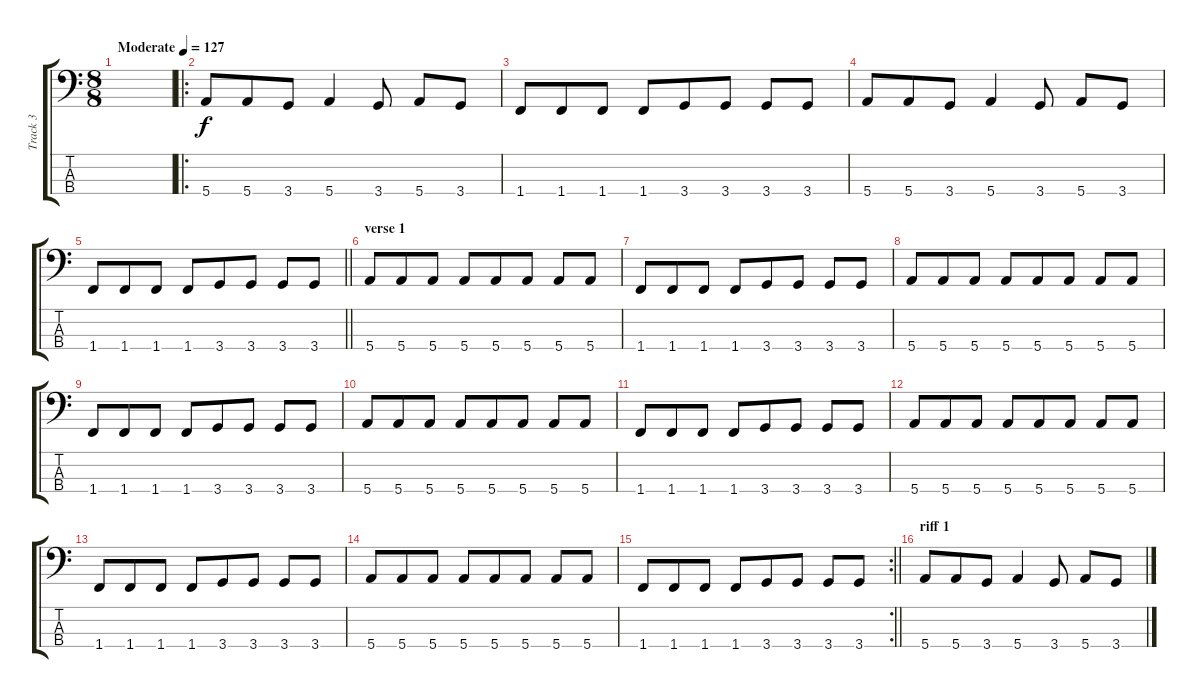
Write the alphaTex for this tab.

\track ("Track 3" "Track 3") {instrument electricbassfinger}
\staff {score tabs}
\tuning (G2 D2 A1 E1) {hide}
\ts (8 8)
\tempo (127 "Moderate")
\clef f4
\ks c
|
\ro
5.4.8 5.4.8 3.4.8 5.4.4 3.4.8 5.4.8 3.4.8 |
1.4.8 1.4.8 1.4.8 1.4.8 3.4.8 3.4.8 3.4.8 3.4.8 |
5.4.8 5.4.8 3.4.8 5.4.4 3.4.8 5.4.8 3.4.8 |
\barLineRight lightlight
1.4.8 1.4.8 1.4.8 1.4.8 3.4.8 3.4.8 3.4.8 3.4.8 |
\section ("" "verse 1")
5.4.8 5.4.8 5.4.8 5.4.8 5.4.8 5.4.8 5.4.8 5.4.8 |
1.4.8 1.4.8 1.4.8 1.4.8 3.4.8 3.4.8 3.4.8 3.4.8 |
5.4.8 5.4.8 5.4.8 5.4.8 5.4.8 5.4.8 5.4.8 5.4.8 |
1.4.8 1.4.8 1.4.8 1.4.8 3.4.8 3.4.8 3.4.8 3.4.8 |
5.4.8 5.4.8 5.4.8 5.4.8 5.4.8 5.4.8 5.4.8 5.4.8 |
1.4.8 1.4.8 1.4.8 1.4.8 3.4.8 3.4.8 3.4.8 3.4.8 |
5.4.8 5.4.8 5.4.8 5.4.8 5.4.8 5.4.8 5.4.8 5.4.8 |
1.4.8 1.4.8 1.4.8 1.4.8 3.4.8 3.4.8 3.4.8 3.4.8 |
5.4.8 5.4.8 5.4.8 5.4.8 5.4.8 5.4.8 5.4.8 5.4.8 |
\rc 2
\barLineRight lightlight
1.4.8 1.4.8 1.4.8 1.4.8 3.4.8 3.4.8 3.4.8 3.4.8 |
\section ("" "riff 1")
5.4.8 5.4.8 3.4.8 5.4.4 3.4.8 5.4.8 3.4.8
